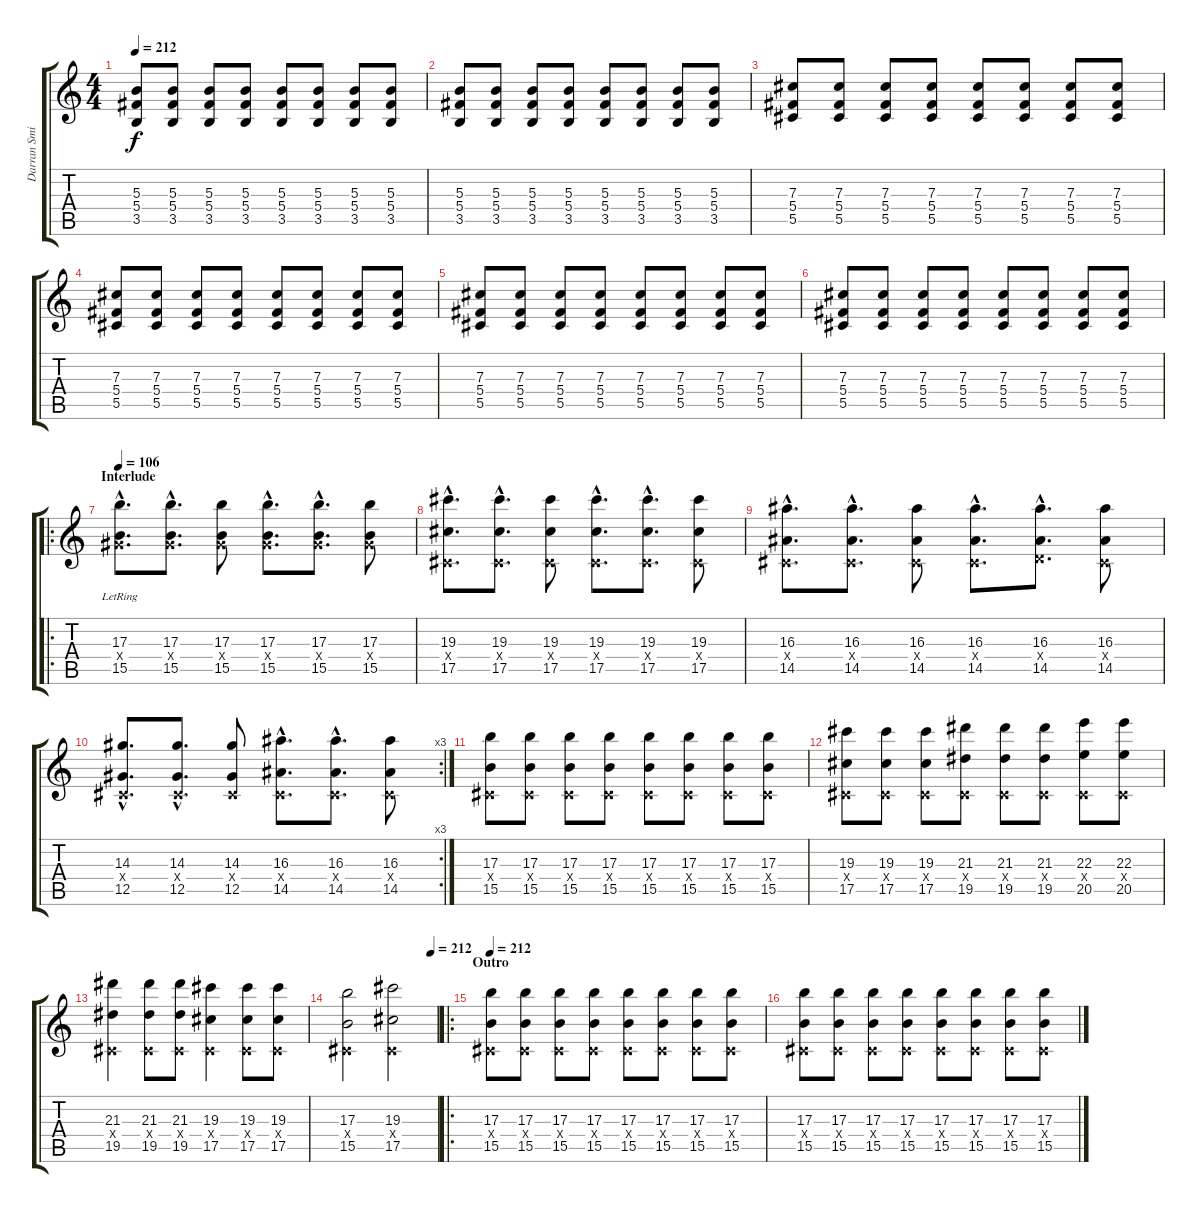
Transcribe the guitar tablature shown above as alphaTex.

\track ("Darran Smith" "Darran Smi") {instrument distortionguitar}
\staff {score tabs}
\tuning (Eb4 Bb3 Gb3 Db3 Ab2 Db2) {hide}
\ts (4 4)
\tempo 212
\clef g2
\ks c
(5.3 5.4 3.5).8{dy f} (5.3 5.4 3.5).8 (5.3 5.4 3.5).8 (5.3 5.4 3.5).8 (5.3 5.4 3.5).8 (5.3 5.4 3.5).8 (5.3 5.4 3.5).8 (5.3 5.4 3.5).8 |
(5.3 5.4 3.5).8 (5.3 5.4 3.5).8 (5.3 5.4 3.5).8 (5.3 5.4 3.5).8 (5.3 5.4 3.5).8 (5.3 5.4 3.5).8 (5.3 5.4 3.5).8 (5.3 5.4 3.5).8 |
(7.3 5.4 5.5).8 (7.3 5.4 5.5).8 (7.3 5.4 5.5).8 (7.3 5.4 5.5).8 (7.3 5.4 5.5).8 (7.3 5.4 5.5).8 (7.3 5.4 5.5).8 (7.3 5.4 5.5).8 |
(7.3 5.4 5.5).8 (7.3 5.4 5.5).8 (7.3 5.4 5.5).8 (7.3 5.4 5.5).8 (7.3 5.4 5.5).8 (7.3 5.4 5.5).8 (7.3 5.4 5.5).8 (7.3 5.4 5.5).8 |
(7.3 5.4 5.5).8 (7.3 5.4 5.5).8 (7.3 5.4 5.5).8 (7.3 5.4 5.5).8 (7.3 5.4 5.5).8 (7.3 5.4 5.5).8 (7.3 5.4 5.5).8 (7.3 5.4 5.5).8 |
(7.3 5.4 5.5).8 (7.3 5.4 5.5).8 (7.3 5.4 5.5).8 (7.3 5.4 5.5).8 (7.3 5.4 5.5).8 (7.3 5.4 5.5).8 (7.3 5.4 5.5).8 (7.3 5.4 5.5).8 |
\ro
\section ("" "Interlude")
\tempo 106
(17.3{hac lr} 7.4{hac x} 15.5{hac lr}).8{d} (17.3{hac} 7.4{hac x} 15.5{hac}).8{d} (17.3 7.4{x} 15.5).8 (17.3{hac} 7.4{hac x} 15.5{hac}).8{d} (17.3{hac} 7.4{hac x} 15.5{hac}).8{d} (17.3 7.4{x} 15.5).8 |
(19.3{hac} 0.4{hac x} 17.5{hac}).8{d} (19.3{hac} 0.4{hac x} 17.5{hac}).8{d} (19.3 0.4{x} 17.5).8 (19.3{hac} 0.4{hac x} 17.5{hac}).8{d} (19.3{hac} 0.4{hac x} 17.5{hac}).8{d} (19.3 0.4{x} 17.5).8 |
(16.3{hac} 0.4{hac x} 14.5{hac}).8{d} (16.3{hac} 0.4{hac x} 14.5{hac}).8{d} (16.3 0.4{x} 14.5).8 (16.3{hac} 0.4{hac x} 14.5{hac}).8{d} (16.3{hac} 1.4{hac x} 14.5{hac}).8{d} (16.3 0.4{x} 14.5).8 |
\rc 3
(14.3{hac} 0.4{hac x} 12.5{hac}).8{d} (14.3{hac} 0.4{hac x} 12.5{hac}).8{d} (14.3 0.4{x} 12.5).8 (16.3{hac} 0.4{hac x} 14.5{hac}).8{d} (16.3{hac} 0.4{hac x} 14.5{hac}).8{d} (16.3 0.4{x} 14.5).8 |
(17.3 0.4{x} 15.5).8 (17.3 0.4{x} 15.5).8 (17.3 0.4{x} 15.5).8 (17.3 0.4{x} 15.5).8 (17.3 0.4{x} 15.5).8 (17.3 0.4{x} 15.5).8 (17.3 0.4{x} 15.5).8 (17.3 0.4{x} 15.5).8 |
(19.3 0.4{x} 17.5).8 (19.3 0.4{x} 17.5).8 (19.3 0.4{x} 17.5).8 (21.3 0.4{x} 19.5).8 (21.3 0.4{x} 19.5).8 (21.3 0.4{x} 19.5).8 (22.3 0.4{x} 20.5).8 (22.3 0.4{x} 20.5).8 |
(21.3 0.4{x} 19.5).4 (21.3 0.4{x} 19.5).8 (21.3 0.4{x} 19.5).8 (19.3 0.4{x} 17.5).4 (19.3 0.4{x} 17.5).8 (19.3 0.4{x} 17.5).8 |
\tempo (212 0.9375)
(17.3 0.4{x} 15.5).2 (19.3 0.4{x} 17.5).2 |
\ro
\section ("" "Outro")
\tempo 212
(17.3 0.4{x} 15.5).8{volume 12 balance 16} (17.3 0.4{x} 15.5).8 (17.3 0.4{x} 15.5).8 (17.3 0.4{x} 15.5).8 (17.3 0.4{x} 15.5).8 (17.3 0.4{x} 15.5).8 (17.3 0.4{x} 15.5).8 (17.3 0.4{x} 15.5).8 |
(17.3 0.4{x} 15.5).8 (17.3 0.4{x} 15.5).8 (17.3 0.4{x} 15.5).8 (17.3 0.4{x} 15.5).8 (17.3 0.4{x} 15.5).8 (17.3 0.4{x} 15.5).8 (17.3 0.4{x} 15.5).8 (17.3 0.4{x} 15.5).8
